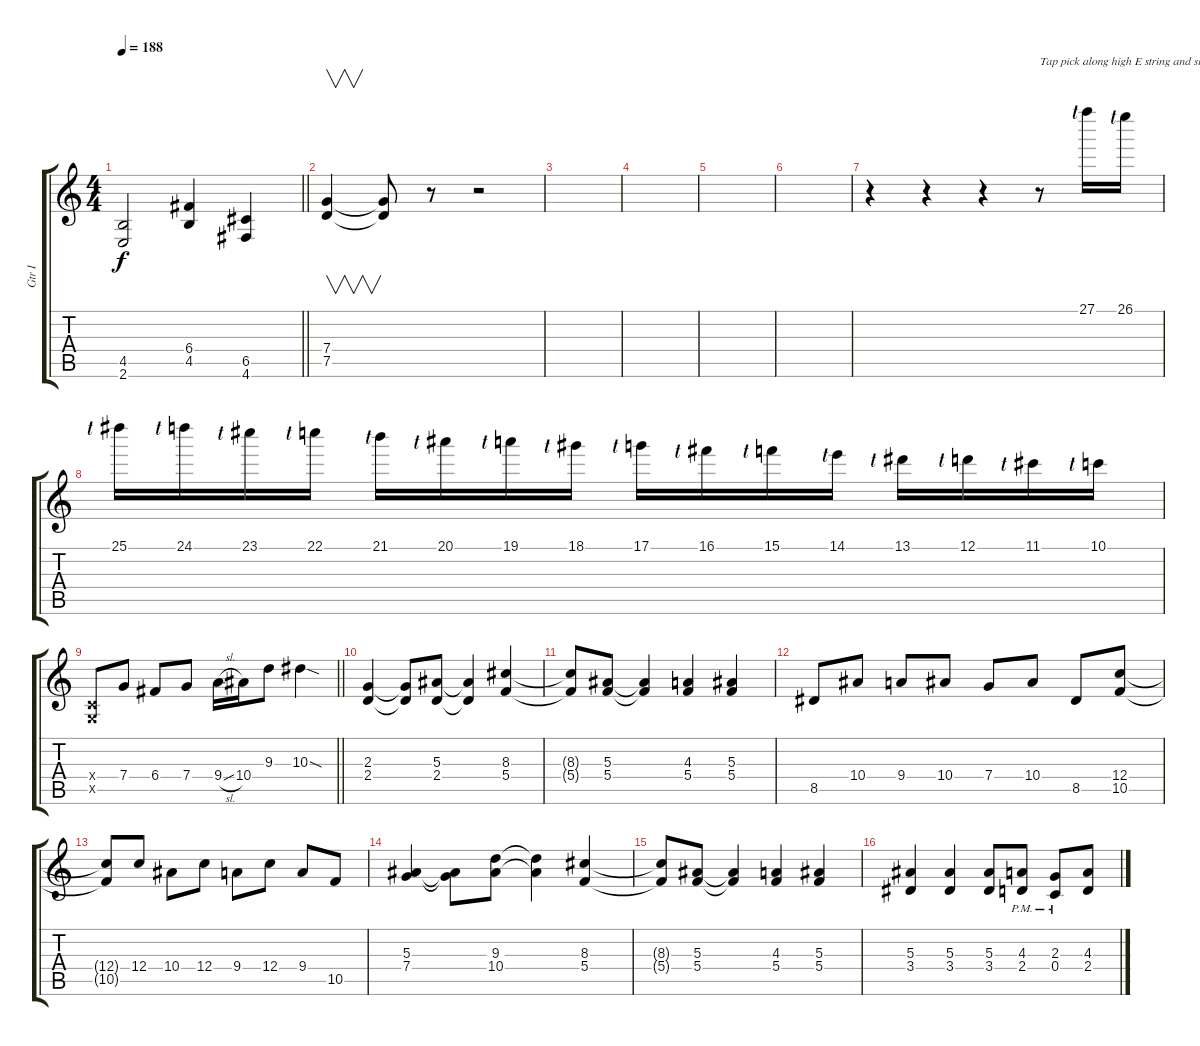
\track ("Gtr I" "Gtr I") {instrument distortionguitar}
\staff {score tabs}
\tuning (D4 A3 F3 C3 G2 D2) {hide}
\ts (4 4)
\tempo 188
\clef g2
\barLineRight lightlight
\ks c
(4.5{t} 2.6{t}).2{dy f} (6.4 4.5).4 (6.5 4.6).4 |
(7.4 7.5).4{v balance 15 instrument distortionguitar} (7.4{t} 7.5{t}).8 r.8 r.2 |
|
|
|
|
r.4{volume 14 instrument guitarfretnoise} r.4 r.4 r.8{txt "Tap pick along high E string and slide down"} 27.1{lf 1}.16 26.1{lf 1}.16 |
25.1{lf 1}.16 24.1{lf 1}.16 23.1{lf 1}.16 22.1{lf 1}.16 21.1{lf 1}.16 20.1{lf 1}.16 19.1{lf 1}.16 18.1{lf 1}.16 17.1{lf 1}.16 16.1{lf 1}.16 15.1{lf 1}.16 14.1{lf 1}.16 13.1{lf 1}.16 12.1{lf 1}.16 11.1{lf 1}.16 10.1{lf 1}.16 |
\barLineRight lightlight
(0.4{x} 0.5{x}).8{instrument distortionguitar} 7.4.8 6.4.8 7.4.8 9.4{sl}.16 10.4.16 9.3.8 10.3{sod}.4 |
(2.3 2.4).4 (2.3{t} 2.4{t}).8 (5.3 2.4).8 (5.3{t} 2.4{t}).4 (8.3 5.4).4 |
(8.3{t} 5.4{t}).8 (5.3 5.4).8 (5.3{t} 5.4{t}).4 (4.3 5.4).4 (5.3 5.4).4 |
8.5.8 10.4.8 9.4.8 10.4.8 7.4.8 10.4.8 8.5.8 (12.4 10.5).8 |
(12.4{t} 10.5{t}).8 12.4.8 10.4.8 12.4.8 9.4.8 12.4.8 9.4.8 10.5.8 |
(5.3 7.4).4 (5.3{t} 7.4{t}).8 (9.3 10.4).8 (9.3{t} 10.4{t}).4 (8.3 5.4).4 |
(8.3{t} 5.4{t}).8 (5.3 5.4).8 (5.3{t} 5.4{t}).4 (4.3 5.4).4 (5.3 5.4).4 |
(5.3 3.4).4 (5.3 3.4).4 (5.3 3.4).8 (4.3{pm} 2.4{pm}).8 (2.3{pm} 0.4{pm}).8 (4.3 2.4).8
